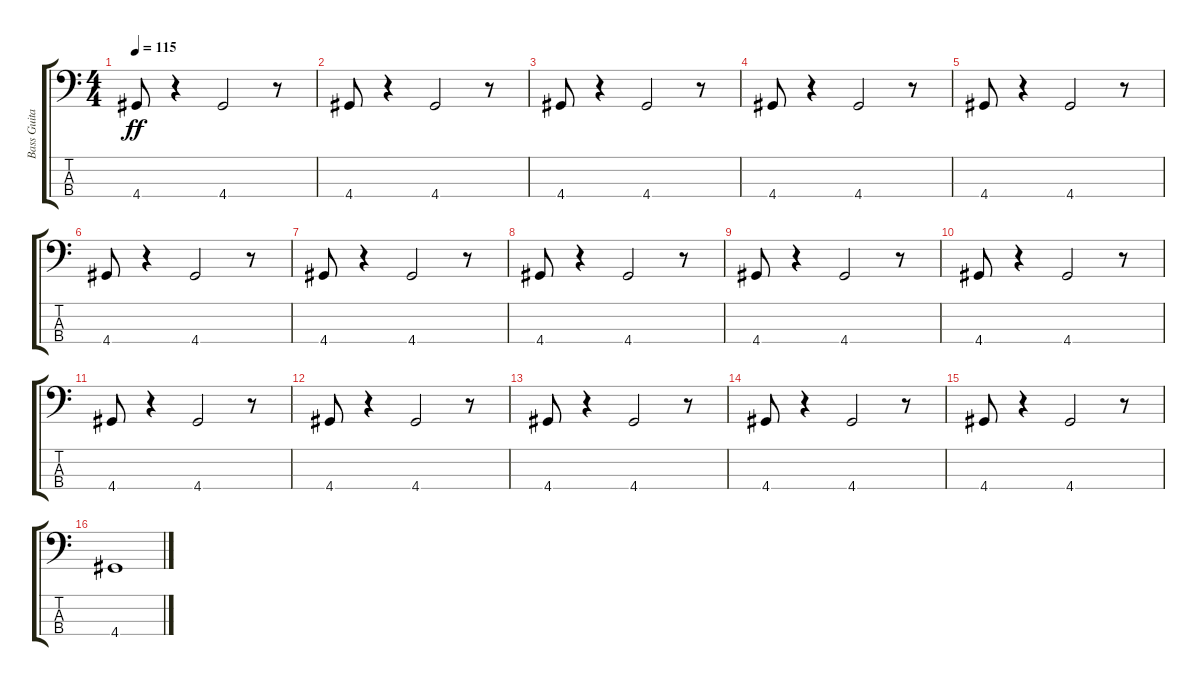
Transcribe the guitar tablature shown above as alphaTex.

\track ("Bass Guitar" "Bass Guita") {instrument electricbasspick}
\staff {score tabs}
\tuning (G2 D2 A1 E1) {hide}
\ts (4 4)
\tempo 115
\clef f4
\ks c
4.4.8{dy ff} r.4 4.4.2 r.8 |
4.4.8 r.4 4.4.2 r.8 |
4.4.8 r.4 4.4.2 r.8 |
4.4.8 r.4 4.4.2 r.8 |
4.4.8 r.4 4.4.2 r.8 |
4.4.8 r.4 4.4.2 r.8 |
4.4.8 r.4 4.4.2 r.8 |
4.4.8 r.4 4.4.2 r.8 |
4.4.8 r.4 4.4.2 r.8 |
4.4.8 r.4 4.4.2 r.8 |
4.4.8 r.4 4.4.2 r.8 |
4.4.8 r.4 4.4.2 r.8 |
4.4.8 r.4 4.4.2 r.8 |
4.4.8 r.4 4.4.2 r.8 |
4.4.8 r.4 4.4.2 r.8 |
4.4.1
